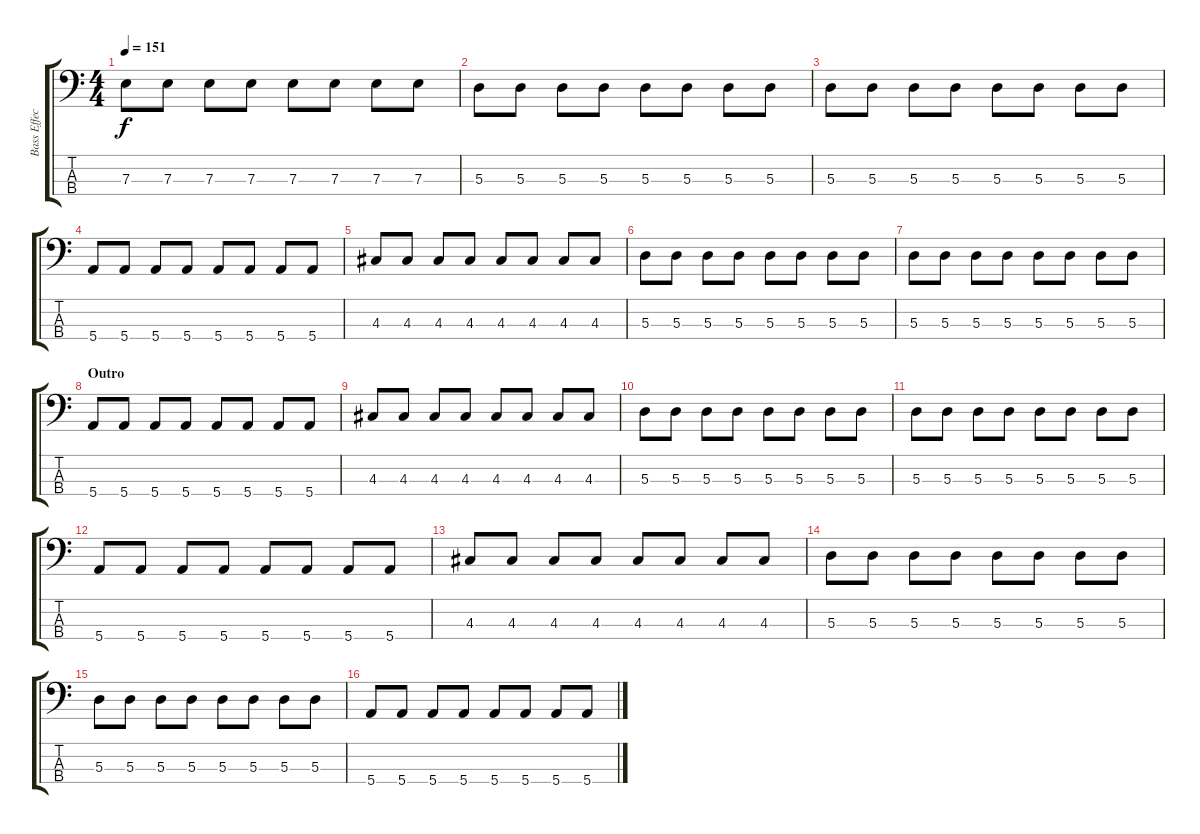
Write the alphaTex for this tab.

\track ("Bass Effect" "Bass Effec") {instrument slapbass2}
\staff {score tabs}
\tuning (G2 D2 A1 E1) {hide}
\ts (4 4)
\tempo 151
\clef f4
\ks c
7.3.8{dy f} 7.3.8 7.3.8 7.3.8 7.3.8 7.3.8 7.3.8 7.3.8 |
5.3.8 5.3.8 5.3.8 5.3.8 5.3.8 5.3.8 5.3.8 5.3.8 |
5.3.8 5.3.8 5.3.8 5.3.8 5.3.8 5.3.8 5.3.8 5.3.8 |
5.4.8 5.4.8 5.4.8 5.4.8 5.4.8 5.4.8 5.4.8 5.4.8 |
4.3.8 4.3.8 4.3.8 4.3.8 4.3.8 4.3.8 4.3.8 4.3.8 |
5.3.8 5.3.8 5.3.8 5.3.8 5.3.8 5.3.8 5.3.8 5.3.8 |
5.3.8 5.3.8 5.3.8 5.3.8 5.3.8 5.3.8 5.3.8 5.3.8 |
\section ("" "Outro")
5.4.8 5.4.8 5.4.8 5.4.8 5.4.8 5.4.8 5.4.8 5.4.8 |
4.3.8 4.3.8 4.3.8 4.3.8 4.3.8 4.3.8 4.3.8 4.3.8 |
5.3.8 5.3.8 5.3.8 5.3.8 5.3.8 5.3.8 5.3.8 5.3.8 |
5.3.8 5.3.8 5.3.8 5.3.8 5.3.8 5.3.8 5.3.8 5.3.8 |
5.4.8 5.4.8 5.4.8 5.4.8 5.4.8 5.4.8 5.4.8 5.4.8 |
4.3.8 4.3.8 4.3.8 4.3.8 4.3.8 4.3.8 4.3.8 4.3.8 |
5.3.8 5.3.8 5.3.8 5.3.8 5.3.8 5.3.8 5.3.8 5.3.8 |
5.3.8 5.3.8 5.3.8 5.3.8 5.3.8 5.3.8 5.3.8 5.3.8 |
5.4.8 5.4.8 5.4.8 5.4.8 5.4.8 5.4.8 5.4.8 5.4.8
